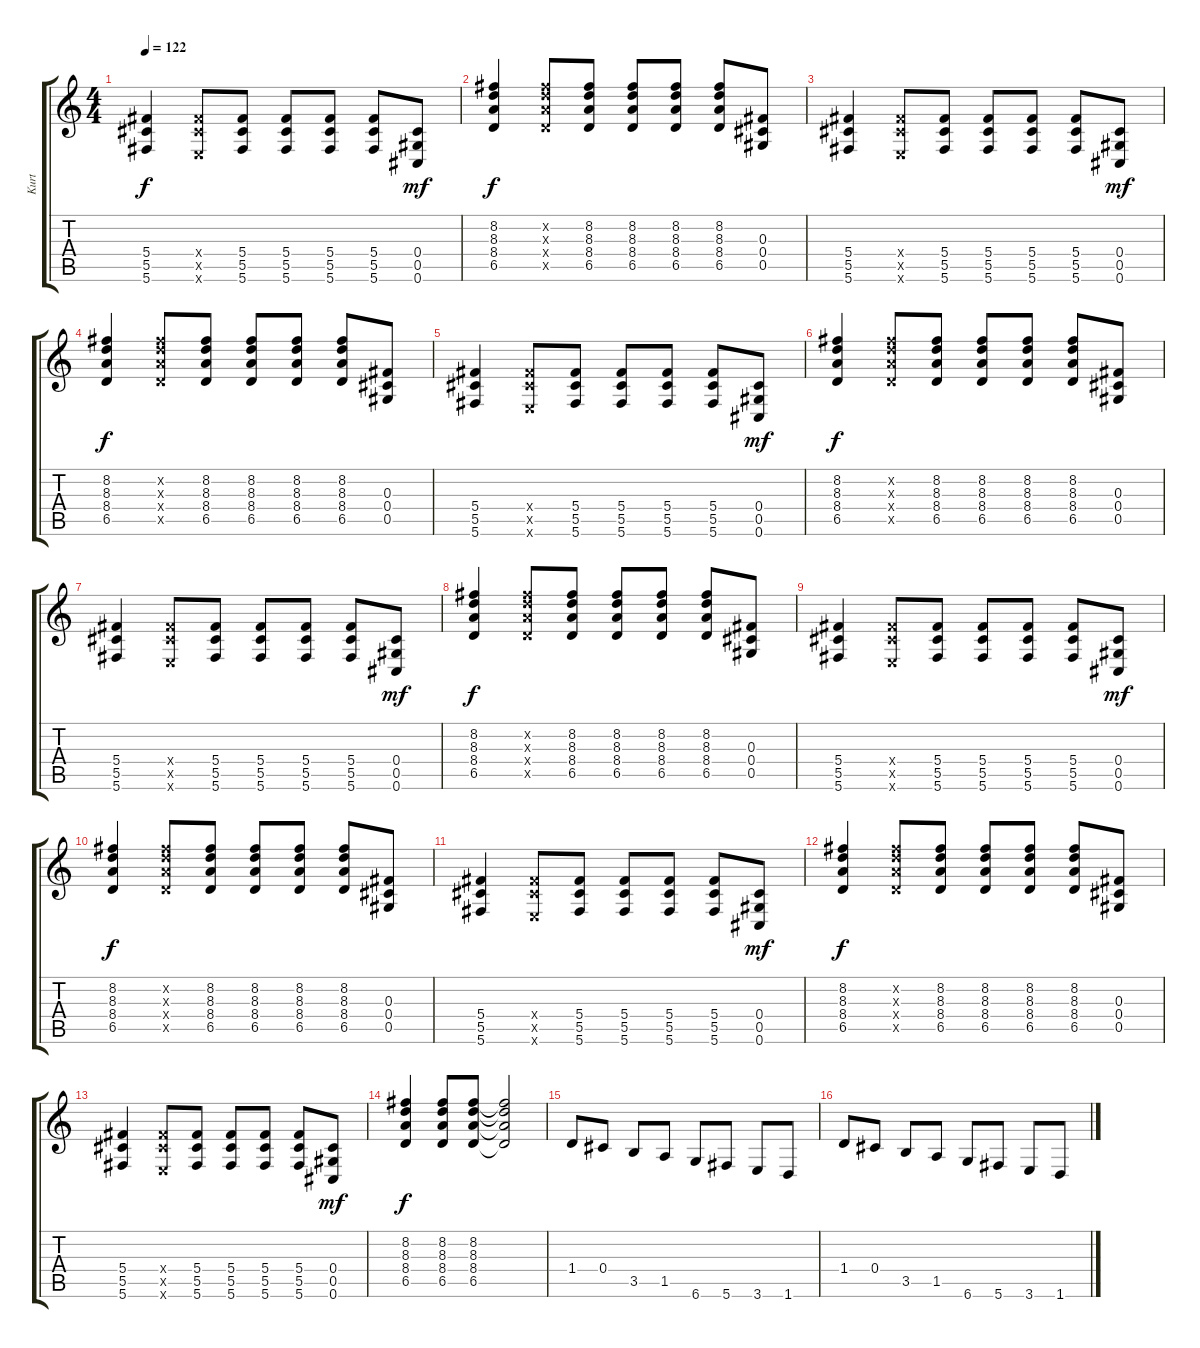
\track ("Kurt" "Kurt") {instrument acousticguitarsteel}
\staff {score tabs}
\tuning (Eb4 Bb3 Gb3 Db3 Ab2 Db2) {hide}
\ts (4 4)
\tempo 122
\clef g2
\ks c
(5.4 5.5 5.6).4{dy f} (5.4{x} 5.5{x} 3.6{x}).8 (5.4 5.5 5.6).8 (5.4 5.5 5.6).8 (5.4 5.5 5.6).8 (5.4 5.5 5.6).8 (0.4 0.5 0.6).8{dy mf} |
(8.2 8.3 8.4 6.5).4{dy f} (8.2{x} 8.3{x} 8.4{x} 6.5{x}).8 (8.2 8.3 8.4 6.5).8 (8.2 8.3 8.4 6.5).8 (8.2 8.3 8.4 6.5).8 (8.2 8.3 8.4 6.5).8 (0.3 0.4 0.5).8 |
(5.4 5.5 5.6).4 (5.4{x} 5.5{x} 3.6{x}).8 (5.4 5.5 5.6).8 (5.4 5.5 5.6).8 (5.4 5.5 5.6).8 (5.4 5.5 5.6).8 (0.4 0.5 0.6).8{dy mf} |
(8.2 8.3 8.4 6.5).4{dy f} (8.2{x} 8.3{x} 8.4{x} 6.5{x}).8 (8.2 8.3 8.4 6.5).8 (8.2 8.3 8.4 6.5).8 (8.2 8.3 8.4 6.5).8 (8.2 8.3 8.4 6.5).8 (0.3 0.4 0.5).8 |
(5.4 5.5 5.6).4 (5.4{x} 5.5{x} 3.6{x}).8 (5.4 5.5 5.6).8 (5.4 5.5 5.6).8 (5.4 5.5 5.6).8 (5.4 5.5 5.6).8 (0.4 0.5 0.6).8{dy mf} |
(8.2 8.3 8.4 6.5).4{dy f} (8.2{x} 8.3{x} 8.4{x} 6.5{x}).8 (8.2 8.3 8.4 6.5).8 (8.2 8.3 8.4 6.5).8 (8.2 8.3 8.4 6.5).8 (8.2 8.3 8.4 6.5).8 (0.3 0.4 0.5).8 |
(5.4 5.5 5.6).4 (5.4{x} 5.5{x} 3.6{x}).8 (5.4 5.5 5.6).8 (5.4 5.5 5.6).8 (5.4 5.5 5.6).8 (5.4 5.5 5.6).8 (0.4 0.5 0.6).8{dy mf} |
(8.2 8.3 8.4 6.5).4{dy f} (8.2{x} 8.3{x} 8.4{x} 6.5{x}).8 (8.2 8.3 8.4 6.5).8 (8.2 8.3 8.4 6.5).8 (8.2 8.3 8.4 6.5).8 (8.2 8.3 8.4 6.5).8 (0.3 0.4 0.5).8 |
(5.4 5.5 5.6).4 (5.4{x} 5.5{x} 3.6{x}).8 (5.4 5.5 5.6).8 (5.4 5.5 5.6).8 (5.4 5.5 5.6).8 (5.4 5.5 5.6).8 (0.4 0.5 0.6).8{dy mf} |
(8.2 8.3 8.4 6.5).4{dy f} (8.2{x} 8.3{x} 8.4{x} 6.5{x}).8 (8.2 8.3 8.4 6.5).8 (8.2 8.3 8.4 6.5).8 (8.2 8.3 8.4 6.5).8 (8.2 8.3 8.4 6.5).8 (0.3 0.4 0.5).8 |
(5.4 5.5 5.6).4 (5.4{x} 5.5{x} 3.6{x}).8 (5.4 5.5 5.6).8 (5.4 5.5 5.6).8 (5.4 5.5 5.6).8 (5.4 5.5 5.6).8 (0.4 0.5 0.6).8{dy mf} |
(8.2 8.3 8.4 6.5).4{dy f} (8.2{x} 8.3{x} 8.4{x} 6.5{x}).8 (8.2 8.3 8.4 6.5).8 (8.2 8.3 8.4 6.5).8 (8.2 8.3 8.4 6.5).8 (8.2 8.3 8.4 6.5).8 (0.3 0.4 0.5).8 |
(5.4 5.5 5.6).4 (5.4{x} 5.5{x} 3.6{x}).8 (5.4 5.5 5.6).8 (5.4 5.5 5.6).8 (5.4 5.5 5.6).8 (5.4 5.5 5.6).8 (0.4 0.5 0.6).8{dy mf} |
(8.2 8.3 8.4 6.5).4{dy f} (8.2 8.3 8.4 6.5).8 (8.2 8.3 8.4 6.5).8 (8.2{t} 8.3{t} 8.4{t} 6.5{t}).2 |
1.4.8 0.4.8 3.5.8 1.5.8 6.6.8 5.6.8 3.6.8 1.6.8 |
1.4.8 0.4.8 3.5.8 1.5.8 6.6.8 5.6.8 3.6.8 1.6.8
